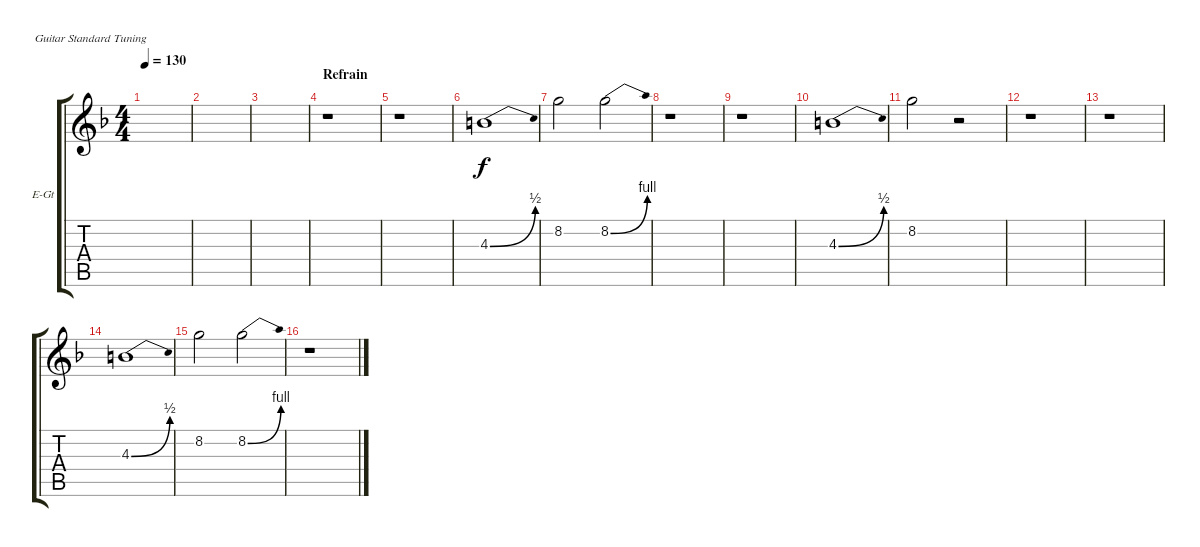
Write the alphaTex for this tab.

\defaultSystemsLayout 4
\bracketExtendMode groupsimilarinstruments
\firstSystemTrackNameOrientation horizontal
\otherSystemsTrackNameOrientation horizontal
\track ("Guitar 3" "E-Gt") {instrument electricguitarclean}
\staff {score tabs}
\tuning (E4 B3 G3 D3 A2 E2)
\ts (4 4)
\tempo 130
\clef g2
\ks dminor
|
|
|
\section ("" "Refrain")
r.1 |
r.1 |
4.3{be (bend 0 0 15.6 2)}.1 |
8.2.2 8.2{be (bend 0 0 15 4)}.2 |
r.1 |
r.1 |
4.3{be (bend 0 0 15.6 2)}.1 |
8.2.2 r.2 |
r.1 |
r.1 |
4.3{be (bend 0 0 15.6 2)}.1 |
8.2.2 8.2{be (bend 0 0 15 4)}.2 |
r.1
